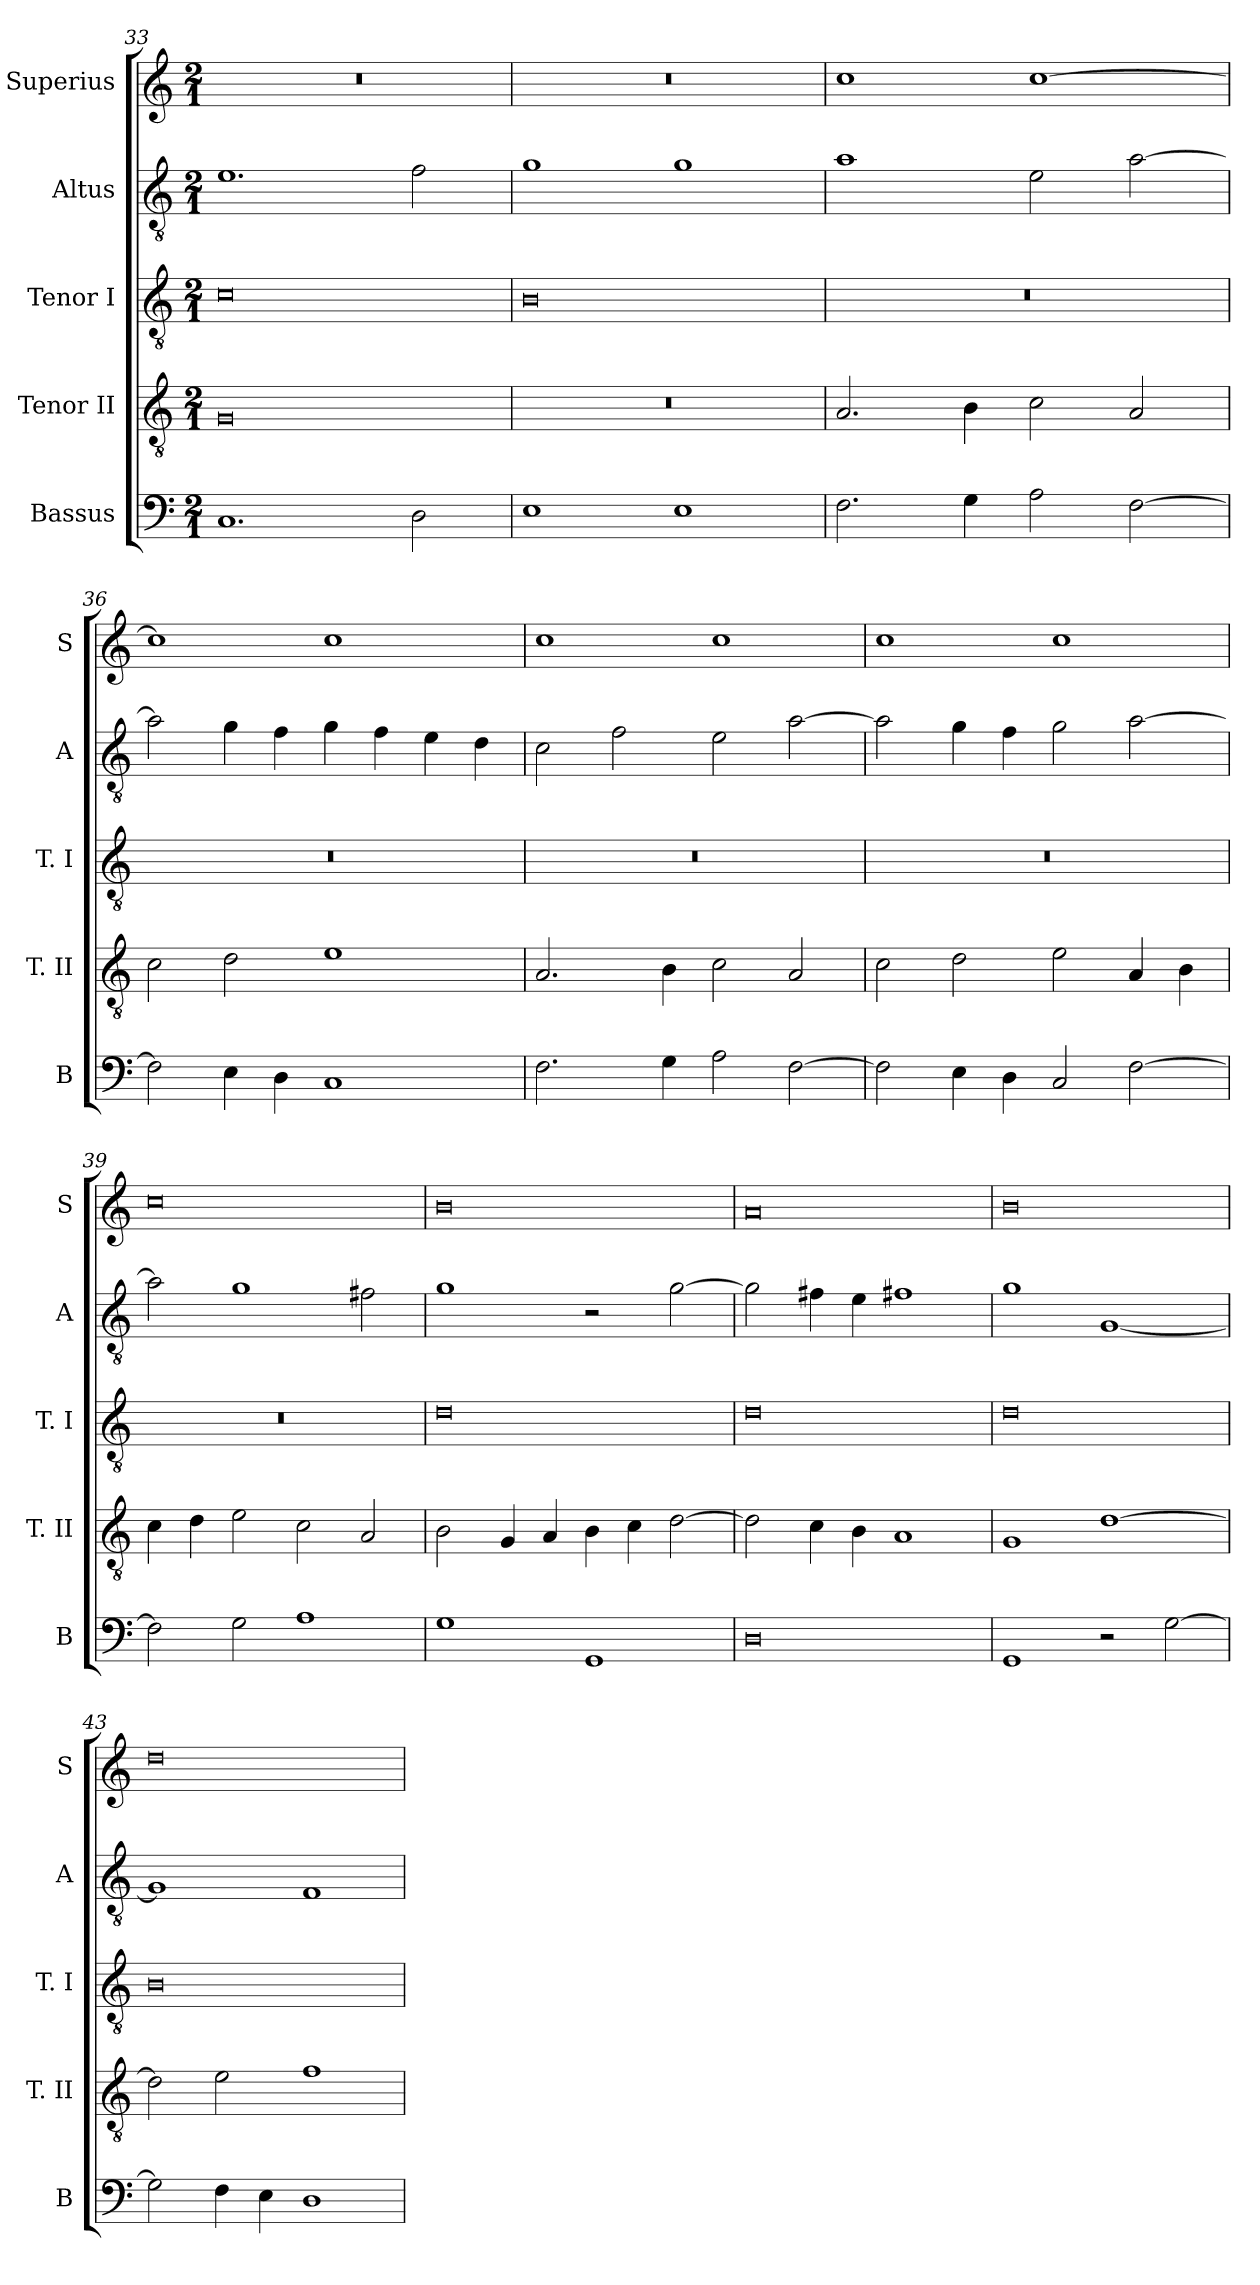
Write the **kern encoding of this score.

**kern	**kern	**kern	**kern	**kern
*part5	*part4	*part3	*part2	*part1
*staff5	*staff4	*staff3	*staff2	*staff1
*I"Bassus	*I"Tenor II	*I"Tenor I	*I"Altus	*I"Superius
*I'B	*I'T. II	*I'T. I	*I'A	*I'S
*clefF4	*clefGv2	*clefGv2	*clefGv2	*clefG2
*k[]	*k[]	*k[]	*k[]	*k[]
*C:	*C:	*C:	*C:	*C:
*M2/1	*M2/1	*M2/1	*M2/1	*M2/1
=33	=33	=33	=33	=33
1.C	0G	0c	1.e	0r
2D	.	.	2f	.
=34	=34	=34	=34	=34
1E	0r	0B	1g	0r
1E	.	.	1g	.
=35	=35	=35	=35	=35
2.F	2.A	0r	1a	1cc
4G	4B	.	.	.
2A	2c	.	2e	[1cc
[2F	2A	.	[2a	.
=36	=36	=36	=36	=36
2F]	2c	0r	2a]	1cc]
4E	2d	.	4g	.
4D	.	.	4f	.
1C	1e	.	4g	1cc
.	.	.	4f	.
.	.	.	4e	.
.	.	.	4d	.
=37	=37	=37	=37	=37
2.F	2.A	0r	2c	1cc
.	.	.	2f	.
4G	4B	.	.	.
2A	2c	.	2e	1cc
[2F	2A	.	[2a	.
=38	=38	=38	=38	=38
2F]	2c	0r	2a]	1cc
4E	2d	.	4g	.
4D	.	.	4f	.
2C	2e	.	2g	1cc
[2F	4A	.	[2a	.
.	4B	.	.	.
=39	=39	=39	=39	=39
2F]	4c	0r	2a]	0cc
.	4d	.	.	.
2G	2e	.	1g	.
1A	2c	.	.	.
.	2A	.	2f#X	.
=40	=40	=40	=40	=40
1G	2B	0d	1g	0b
.	4G	.	.	.
.	4A	.	.	.
1GG	4B	.	2r	.
.	4c	.	.	.
.	[2d	.	[2g	.
=41	=41	=41	=41	=41
0D	2d]	0d	2g]	0a
.	4c	.	4f#X	.
.	4B	.	4e	.
.	1A	.	1f#X	.
=42	=42	=42	=42	=42
1GG	1G	0d	1g	0b
2r	[1d	.	[1G	.
[2G	.	.	.	.
=43	=43	=43	=43	=43
2G]	2d]	0B	1G]	0dd
4F	2e	.	.	.
4E	.	.	.	.
1D	1f	.	1F	.
=	=	=	=	=
*-	*-	*-	*-	*-
